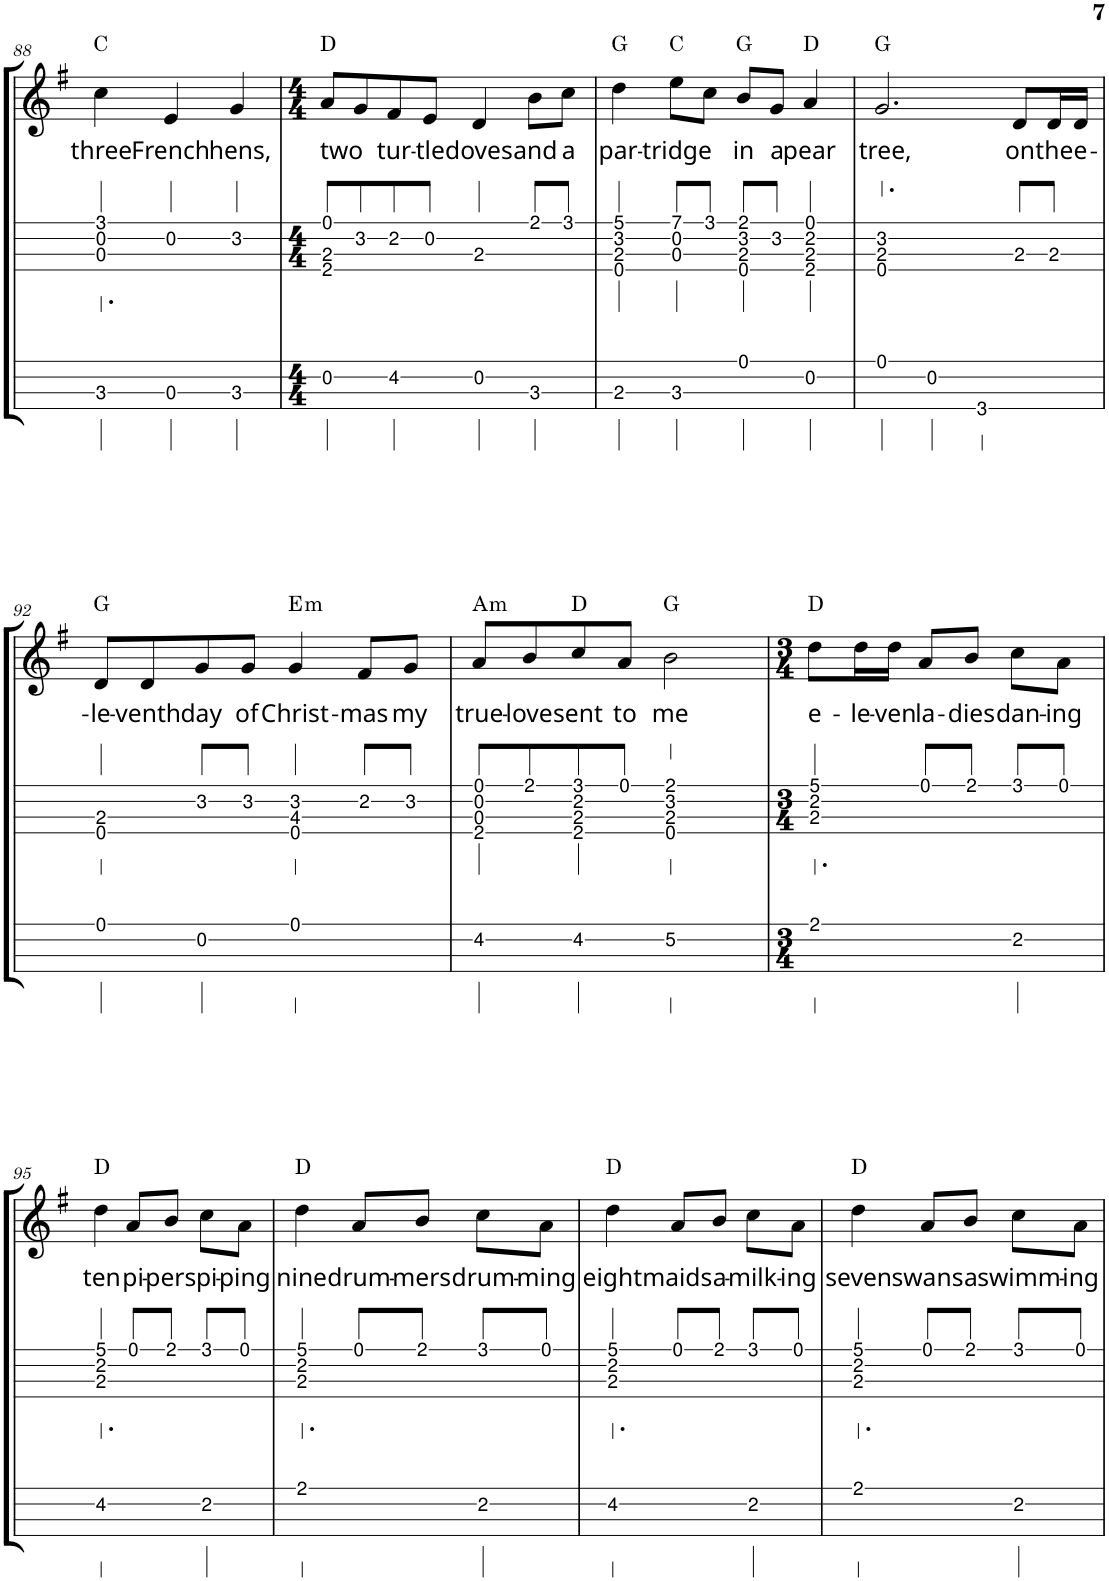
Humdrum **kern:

**kern	**kern	**kern	**text	**harte
*part3	*part2	*part1	*part1	*part1
*staff3	*staff2	*staff1	*staff1	*
*I"Bass Guitar	*I"Ukulele	*I"Mandolin	*	*
!!LO:PB:g=z
*	*	*clefG2	*	*
*k[f#]	*k[f#]	*k[f#]	*	*
*G:	*G:	*G:	*	*
*M3/4	*M3/4	*M3/4	*	*
=88	=88	=88	=88	=88
*	*^	*	*	*
!	!	!	!	!LO:LY:b	!
4CC\	4cc/	2.c\ 2.e\	4cc\	three	C:maj
!	!	!	!	!LO:LY:b	!
4AAA\	4e/	.	4e/	French	.
!	!	!	!	!LO:LY:b	!
4CC\	4g/	.	4g/	hens,	.
=89	=89	=89	=89	=89	=89
*M4/4	*M4/4	*	*M4/4	*	*
!	!	!	!	!LO:LY:b	!
4DD\	8a/L	1A 1d	8a/L	two	D:maj
.	8g/	.	8g/	.	.
!	!	!	!	!LO:LY:b	!
4FF#\	8f#/	.	8f#/	tur-	.
!	!	!	!	!LO:LY:b	!
.	8e/J	.	8e/J	-tle	.
!	!	!	!	!LO:LY:b	!
4DD\	4d/	.	4d/	doves	.
!	!	!	!	!LO:LY:b	!
4CC\	8b/L	.	8b\L	and	.
!	!	!	!	!LO:LY:b	!
.	8cc/J	.	8cc\J	a	.
=90	=90	=90	=90	=90	=90
!	!	!	!	!LO:LY:b	!
4BBB\	4dd/	4G\ 4d\ 4g\	4dd\	par-	G:maj
!	!	!	!	!LO:LY:b	!
4CC\	8ee/L	4c\ 4e\	8ee\L	-tridge	C:maj
.	8cc/J	.	8cc\J	.	.
!	!	!	!	!LO:LY:b	!
4GG\	8b/L	4G\ 4d\ 4g\	8b/L	in	G:maj
!	!	!	!	!LO:LY:b	!
.	8g/J	.	8g/J	a	.
!	!	!	!	!LO:LY:b	!
4DD\	4a/	4A\ 4d\ 4f#\	4a/	pear	D:maj
=91	=91	=91	=91	=91	=91
!	!	!	!	!LO:LY:b	!
4GG\	2.g/	1G 1d	2.g/	tree,	G:maj
4DD\	.	.	.	.	.
2GGG\	.	.	.	.	.
!	!	!	!	!LO:LY:b	!
.	8d/L	.	8d/L	on	.
!	!	!	!	!LO:LY:b	!
.	8d/J	.	16d/L	the	.
!	!	!	!	!LO:LY:b	!
.	.	.	16d/JJ	e-	.
!!LO:LB:g=z
=92	=92	=92	=92	=92	=92
!	!	!	!	!LO:LY:b	!
4GG\	4d/	2G\	8d/L	-le-	G:maj
!	!	!	!	!LO:LY:b	!
.	.	.	8d/	-venth	.
!	!	!	!	!LO:LY:b	!
4DD\	8g/L	.	8g/	day	.
!	!	!	!	!LO:LY:b	!
.	8g/J	.	8g/J	of	.
!	!	!	!	!LO:LY:b	!LO:H:kt=m
2GG\	4e/ 4g/	2G\	4g/	Christ-	E:min
!	!	!	!	!LO:LY:b	!
.	8f#/L	.	8f#/L	-mas	.
!	!	!	!	!LO:LY:b	!
.	8g/J	.	8g/J	my	.
=93	=93	=93	=93	=93	=93
!	!	!	!	!LO:LY:b	!LO:H:kt=m
4FF#\	8a/L	4A\ 4c\ 4e\	8a/L	true-	A:min
!	!	!	!	!LO:LY:b	!
.	8b/	.	8b/	-love	.
!	!	!	!	!LO:LY:b	!
4FF#\	8cc/	4A\ 4d\ 4f#\	8cc/	sent	D:maj
!	!	!	!	!LO:LY:b	!
.	8a/J	.	8a/J	to	.
!	!	!	!	!LO:LY:b	!
2GG\	2b/	2G\ 2d\ 2g\	2b\	me	G:maj
=94	=94	=94	=94	=94	=94
*M3/4	*M3/4	*	*M3/4	*	*
!	!	!	!	!LO:LY:b	!
2AA\	4dd/	2.d\ 2.f#\	8dd\L	e-	D:maj
!	!	!	!	!LO:LY:b	!
.	.	.	16dd\L	-le-	.
!	!	!	!	!LO:LY:b	!
.	.	.	16dd\JJ	-ven	.
!	!	!	!	!LO:LY:b	!
.	8a/L	.	8a/L	la-	.
!	!	!	!	!LO:LY:b	!
.	8b/J	.	8b/J	-dies	.
!	!	!	!	!LO:LY:b	!
4EE\	8cc/L	.	8cc\L	dan-	.
!	!	!	!	!LO:LY:b	!
.	8a/J	.	8a\J	-ing	.
!!LO:LB:g=z
=95	=95	=95	=95	=95	=95
!	!	!	!	!LO:LY:b	!
2FF#\	4dd/	2.d\ 2.f#\	4dd\	ten	D:maj
!	!	!	!	!LO:LY:b	!
.	8a/L	.	8a/L	pi-	.
!	!	!	!	!LO:LY:b	!
.	8b/J	.	8b/J	-pers	.
!	!	!	!	!LO:LY:b	!
4EE\	8cc/L	.	8cc\L	pi-	.
!	!	!	!	!LO:LY:b	!
.	8a/J	.	8a\J	-ping	.
=96	=96	=96	=96	=96	=96
!	!	!	!	!LO:LY:b	!
2AA\	4dd/	2.d\ 2.f#\	4dd\	nine	D:maj
!	!	!	!	!LO:LY:b	!
.	8a/L	.	8a/L	drum-	.
!	!	!	!	!LO:LY:b	!
.	8b/J	.	8b/J	-mers	.
!	!	!	!	!LO:LY:b	!
4EE\	8cc/L	.	8cc\L	drum-	.
!	!	!	!	!LO:LY:b	!
.	8a/J	.	8a\J	-ming	.
=97	=97	=97	=97	=97	=97
!	!	!	!	!LO:LY:b	!
2FF#\	4dd/	2.d\ 2.f#\	4dd\	eight	D:maj
!	!	!	!	!LO:LY:b	!
.	8a/L	.	8a/L	maids	.
!	!	!	!	!LO:LY:b	!
.	8b/J	.	8b/J	a-	.
!	!	!	!	!LO:LY:b	!
4EE\	8cc/L	.	8cc\L	-milk-	.
!	!	!	!	!LO:LY:b	!
.	8a/J	.	8a\J	-ing	.
=98	=98	=98	=98	=98	=98
!	!	!	!	!LO:LY:b	!
2AA\	4dd/	2.d\ 2.f#\	4dd\	seven	D:maj
!	!	!	!	!LO:LY:b	!
.	8a/L	.	8a/L	swans	.
!	!	!	!	!LO:LY:b	!
.	8b/J	.	8b/J	a	.
!	!	!	!	!LO:LY:b	!
4EE\	8cc/L	.	8cc\L	swimm-	.
!	!	!	!	!LO:LY:b	!
.	8a/J	.	8a\J	-ing	.
*	*v	*v	*	*	*
=	=	=	=	=
*-	*-	*-	*-	*-
